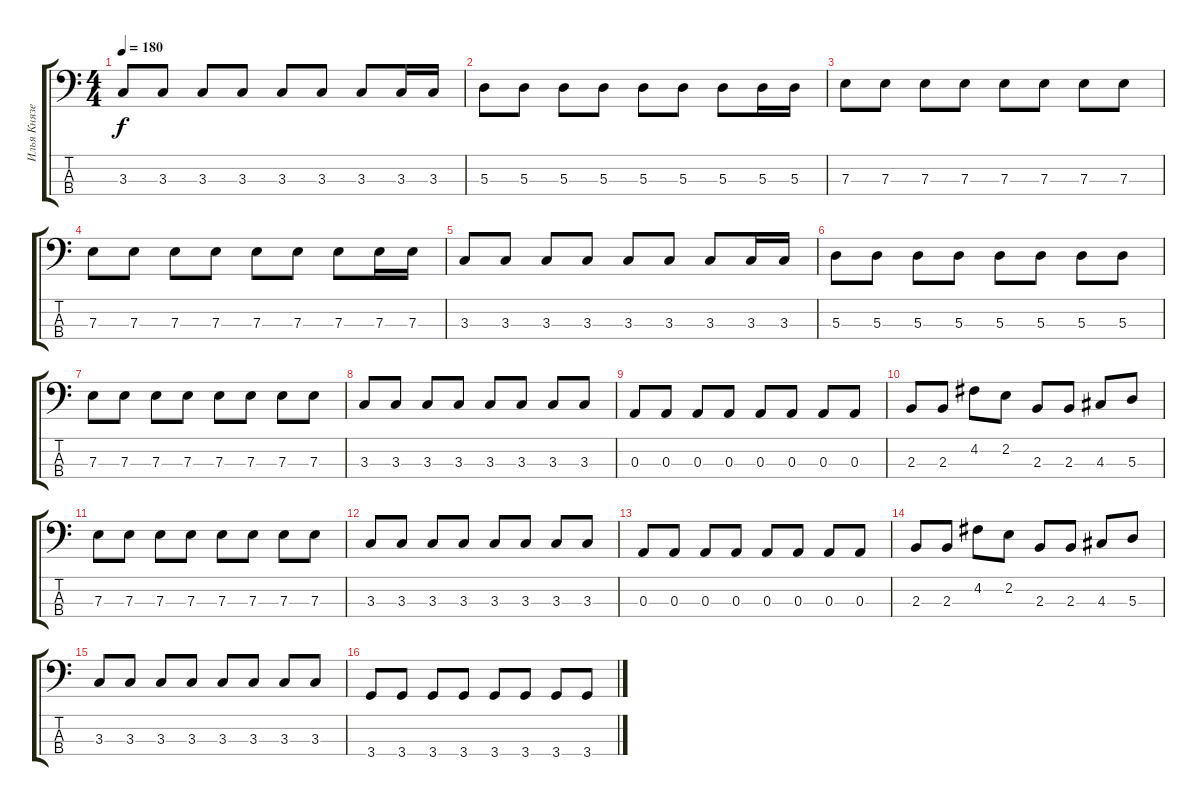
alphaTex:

\track ("Илья Князев" "Илья Князе") {instrument electricbasspick}
\staff {score tabs}
\tuning (G2 D2 A1 E1) {hide}
\ts (4 4)
\tempo 180
\clef f4
\ks c
3.3.8{dy f} 3.3.8 3.3.8 3.3.8 3.3.8 3.3.8 3.3.8 3.3.16 3.3.16 |
5.3.8 5.3.8 5.3.8 5.3.8 5.3.8 5.3.8 5.3.8 5.3.16 5.3.16 |
7.3.8 7.3.8 7.3.8 7.3.8 7.3.8 7.3.8 7.3.8 7.3.8 |
7.3.8 7.3.8 7.3.8 7.3.8 7.3.8 7.3.8 7.3.8 7.3.16 7.3.16 |
3.3.8 3.3.8 3.3.8 3.3.8 3.3.8 3.3.8 3.3.8 3.3.16 3.3.16 |
5.3.8 5.3.8 5.3.8 5.3.8 5.3.8 5.3.8 5.3.8 5.3.8 |
7.3.8 7.3.8 7.3.8 7.3.8 7.3.8 7.3.8 7.3.8 7.3.8 |
3.3.8 3.3.8 3.3.8 3.3.8 3.3.8 3.3.8 3.3.8 3.3.8 |
0.3.8 0.3.8 0.3.8 0.3.8 0.3.8 0.3.8 0.3.8 0.3.8 |
2.3.8 2.3.8 4.2.8 2.2.8 2.3.8 2.3.8 4.3.8 5.3.8 |
7.3.8 7.3.8 7.3.8 7.3.8 7.3.8 7.3.8 7.3.8 7.3.8 |
3.3.8 3.3.8 3.3.8 3.3.8 3.3.8 3.3.8 3.3.8 3.3.8 |
0.3.8 0.3.8 0.3.8 0.3.8 0.3.8 0.3.8 0.3.8 0.3.8 |
2.3.8 2.3.8 4.2.8 2.2.8 2.3.8 2.3.8 4.3.8 5.3.8 |
3.3.8 3.3.8 3.3.8 3.3.8 3.3.8 3.3.8 3.3.8 3.3.8 |
3.4.8 3.4.8 3.4.8 3.4.8 3.4.8 3.4.8 3.4.8 3.4.8
